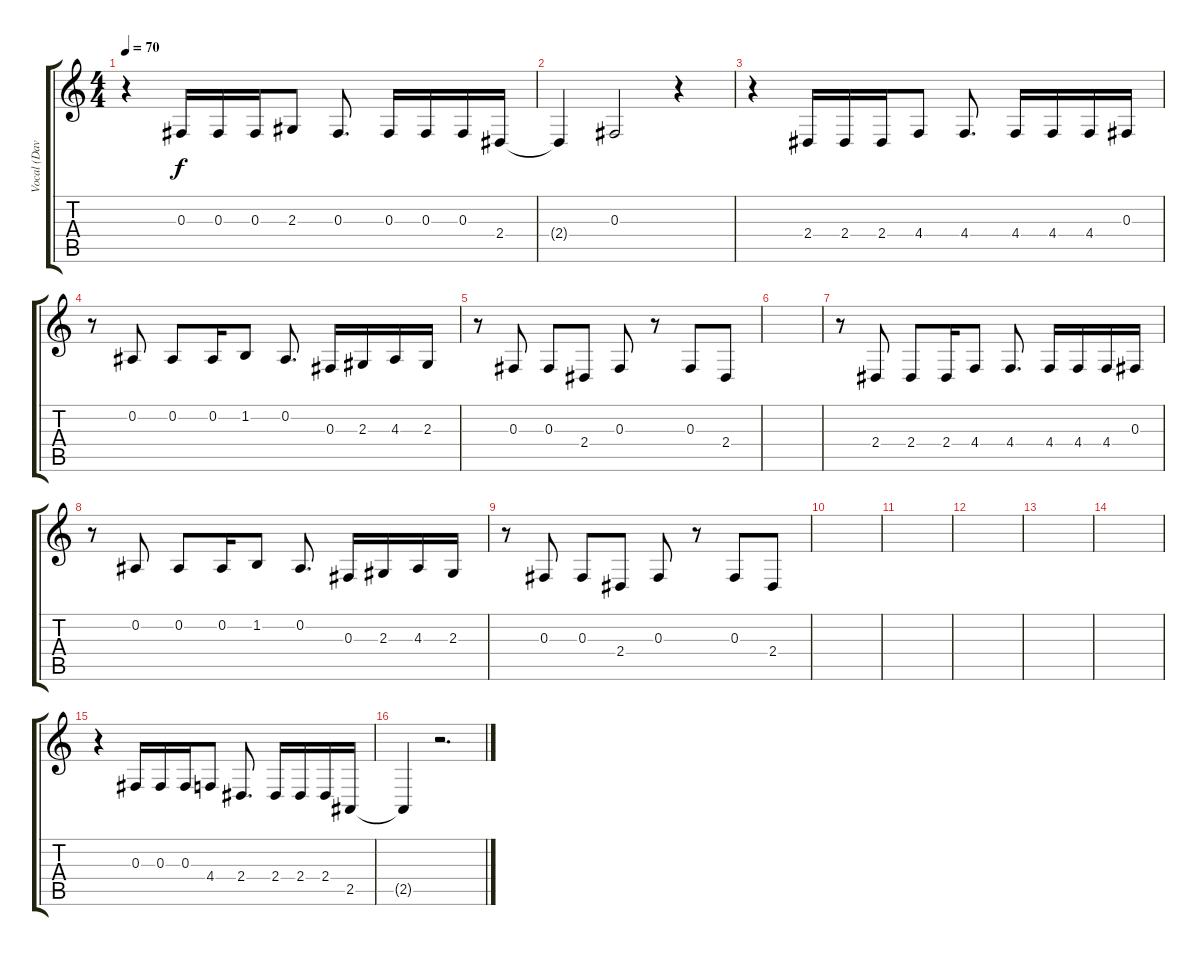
\track ("Vocal (Davey Havok)" "Vocal (Dav") {instrument cello}
\staff {score tabs}
\tuning (Eb4 Bb3 Gb3 Db3 Ab2 Eb2) {hide}
\ts (4 4)
\tempo 70
\clef g2
\ks c
r.4{dy f} 0.3.16 0.3.16 0.3.16 2.3.8 0.3.8{d} 0.3.16 0.3.16 0.3.16 2.4.16 |
2.4{t}.4 0.3.2 r.4 |
r.4 2.4.16 2.4.16 2.4.16 4.4.8 4.4.8{d} 4.4.16 4.4.16 4.4.16 0.3.16 |
r.8 0.2.8 0.2.8 0.2.16 1.2.8 0.2.8{d} 0.3.16 2.3.16 4.3.16 2.3.16 |
r.8 0.3.8 0.3.8 2.4.8 0.3.8 r.8 0.3.8 2.4.8 |
|
r.8 2.4.8 2.4.8 2.4.16 4.4.8 4.4.8{d} 4.4.16 4.4.16 4.4.16 0.3.16 |
r.8 0.2.8 0.2.8 0.2.16 1.2.8 0.2.8{d} 0.3.16 2.3.16 4.3.16 2.3.16 |
r.8 0.3.8 0.3.8 2.4.8 0.3.8 r.8 0.3.8 2.4.8 |
|
|
|
|
|
r.4 0.3.16 0.3.16 0.3.16 4.4.8 2.4.8{d} 2.4.16 2.4.16 2.4.16 2.5.16 |
2.5{t}.4 r.2{d}
